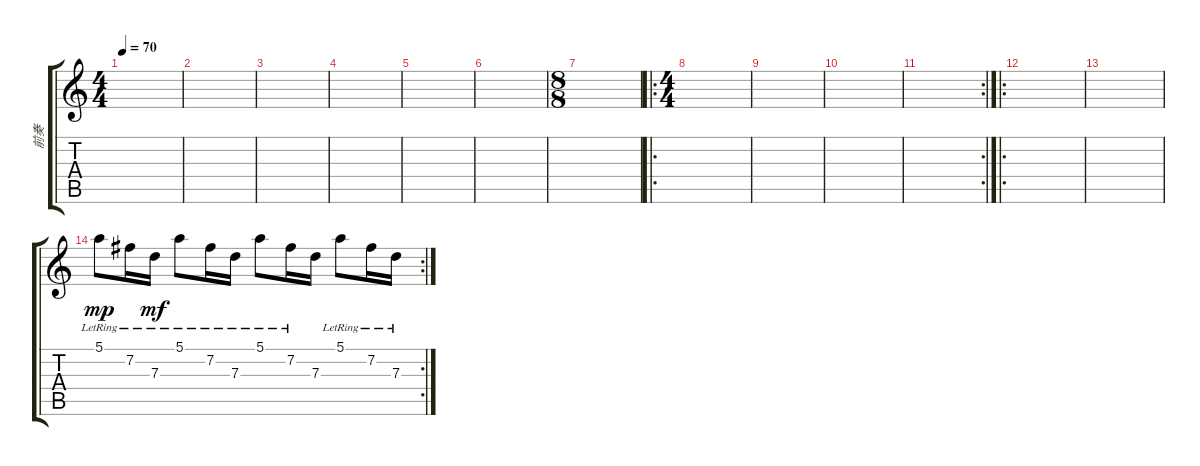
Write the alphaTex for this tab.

\track ("前奏" "前奏") {instrument acousticguitarsteel}
\staff {score tabs}
\tuning (E4 B3 G3 D3 A2 E2) {hide}
\ts (4 4)
\tempo 70
\clef g2
\ks c
|
|
|
|
|
|
\ts (8 8)
|
\ro
\ts (4 4)
|
|
|
\rc 2
|
\ro
|
|
\rc 2
5.1{lr}.8{dy mp} 7.2{lr}.16 7.3{lr}.16{dy mf} 5.1{lr}.8 7.2{lr}.16 7.3{lr}.16 5.1{lr}.8 7.2{lr}.16 7.3.16 5.1{lr}.8 7.2{lr}.16 7.3{lr}.16
